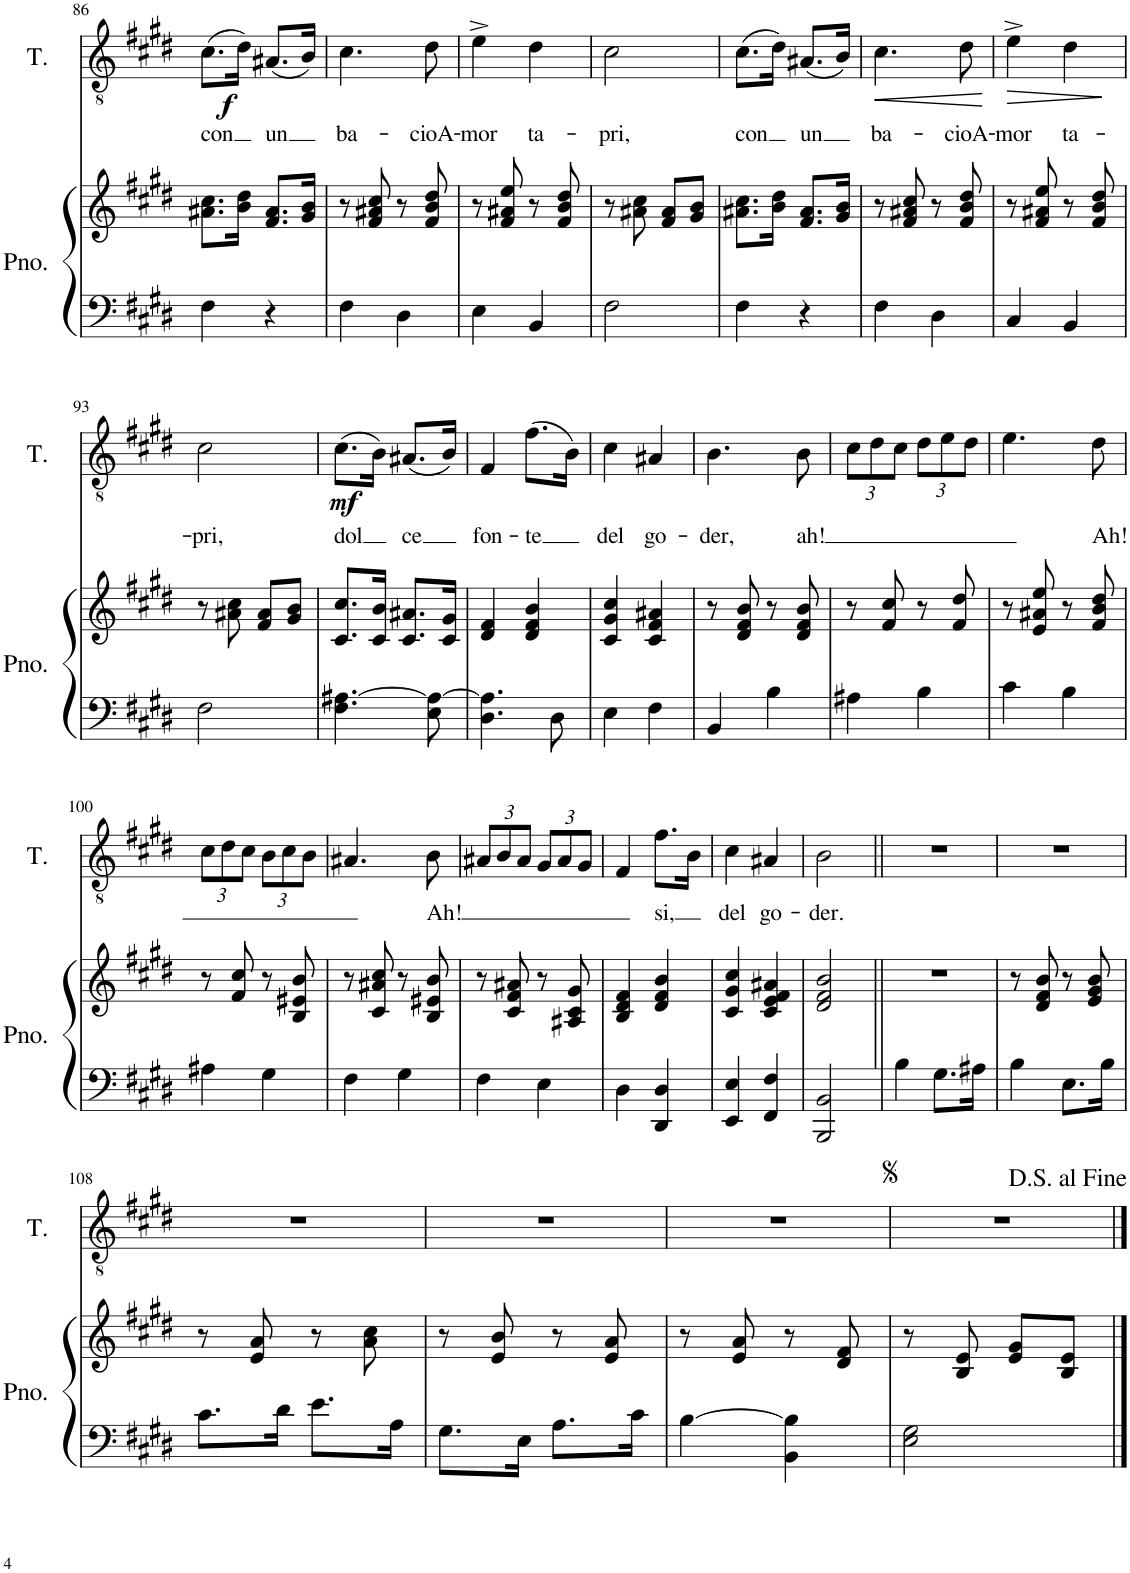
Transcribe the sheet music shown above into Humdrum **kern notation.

**kern	**kern	**kern	**text	**dynam
*part2	*part2	*part1	*part1	*part1
*staff3	*staff2	*staff1	*staff1	*staff1
*I"Piano	*	*I"Tenor	*	*
*I'Pno.	*	*I'T.	*	*
!!LO:PB:g=z
*clefF4	*clefG2	*clefGv2	*	*
*k[f#c#g#d#]	*k[f#c#g#d#]	*k[f#c#g#d#]	*	*
*M2/4	*M2/4	*M2/4	*	*
=86	=86	=86	=86	=86
!	!	!	!LO:LY:b	!
4F#\	8.a#X\ 8.cc#\L	(8.c#\L	con	.
!	!	!	!	!LO:DY:b
.	16b\ 16dd#\Jk	16d#\Jk)	.	f
!	!	!	!LO:LY:b	!
4r	8.f#/ 8.a#/L	(8.A#X/L	un	.
.	16g#/ 16b/Jk	16B/Jk)	.	.
=87	=87	=87	=87	=87
!	!	!	!LO:LY:b	!
4F#\	8r	4.c#\	ba-	.
.	8f#/ 8a#X/ 8cc#/	.	.	.
4D#\	8r	.	.	.
!	!	!	!LO:LY:b	!
.	8f#/ 8b/ 8dd#/	8d#\	-cioA-	.
=88	=88	=88	=88	=88
!	!	!	!LO:LY:b	!
4E\	8r	4e^\	-mor	.
.	8f#/ 8a#X/ 8ee/	.	.	.
!	!	!	!LO:LY:b	!
4BB/	8r	4d#\	ta-	.
.	8f#/ 8b/ 8dd#/	.	.	.
=89	=89	=89	=89	=89
!	!	!	!LO:LY:b	!
2F#\	8r	2c#\	-pri,	.
.	8a#X\ 8cc#\	.	.	.
.	8f#/ 8a#/L	.	.	.
.	8g#/ 8b/J	.	.	.
=90	=90	=90	=90	=90
!	!	!	!LO:LY:b	!
4F#\	8.a#X\ 8.cc#\L	(8.c#\L	con	.
.	16b\ 16dd#\Jk	16d#\Jk)	.	.
!	!	!	!LO:LY:b	!
4r	8.f#/ 8.a#/L	(8.A#X/L	un	.
.	16g#/ 16b/Jk	16B/Jk)	.	.
=91	=91	=91	=91	=91
!	!	!	!LO:LY:b	!LO:HP:b
4F#\	8r	4.c#\	ba-	<
.	8f#/ 8a#X/ 8cc#/	.	.	.
4D#\	8r	.	.	.
!	!	!	!LO:LY:b	!
.	8f#/ 8b/ 8dd#/	8d#\	-cioA-	[
=92	=92	=92	=92	=92
!	!	!	!LO:LY:b	!LO:HP:b
4C#/	8r	4e^\	-mor	>
.	8f#/ 8a#X/ 8ee/	.	.	.
!	!	!	!LO:LY:b	!
4BB/	8r	4d#\	ta-	]
.	8f#/ 8b/ 8dd#/	.	.	.
!!LO:LB:g=z
=93	=93	=93	=93	=93
!	!	!	!LO:LY:b	!
2F#\	8r	2c#\	-pri,	.
.	8a#X\ 8cc#\	.	.	.
.	8f#/ 8a#/L	.	.	.
.	8g#/ 8b/J	.	.	.
=94	=94	=94	=94	=94
!	!	!	!LO:LY:b	!LO:DY:b
4.F#\ [4.A#X\	8.c#/ 8.cc#/L	(8.c#\L	dol	mf
.	16c#/ 16b/Jk	16B\Jk)	.	.
!	!	!	!LO:LY:b	!
.	8.c#/ 8.a#X/L	(8.A#X/L	ce	.
8E\ 8A#\_	.	.	.	.
.	16c#/ 16g#/Jk	16B/Jk)	.	.
=95	=95	=95	=95	=95
!	!	!	!LO:LY:b	!
4.D#\ 4.A#\]	4d#/ 4f#/	4F#/	fon-	.
!	!	!	!LO:LY:b	!
.	4d#/ 4f#/ 4b/	(8.f#\L	-te	.
8D#\	.	.	.	.
.	.	16B\Jk)	.	.
=96	=96	=96	=96	=96
!	!	!	!LO:LY:b	!
4E\	4c#/ 4g#/ 4cc#/	4c#\	del	.
!	!	!	!LO:LY:b	!
4F#\	4c#/ 4f#/ 4a#X/	4A#X/	go-	.
=97	=97	=97	=97	=97
!	!	!	!LO:LY:b	!
4BB/	8r	4.B\	-der,	.
.	8d#/ 8f#/ 8b/	.	.	.
4B\	8r	.	.	.
!	!	!	!LO:LY:b	!
.	8d#/ 8f#/ 8b/	8B\	ah!	.
=98	=98	=98	=98	=98
*	*	*Xbrackettup	*	*
4A#X\	8r	12c#\L	.	.
.	.	12d#\	.	.
.	8f#/ 8cc#/	.	.	.
.	.	12c#\J	.	.
4B\	8r	12d#\L	.	.
.	.	12e\	.	.
.	8f#/ 8dd#/	.	.	.
.	.	12d#\J	.	.
=99	=99	=99	=99	=99
4c#\	8r	4.e\	.	.
.	8e/ 8a#X/ 8ee/	.	.	.
4B\	8r	.	.	.
!	!	!	!LO:LY:b	!
.	8f#/ 8b/ 8dd#/	8d#\	Ah!	.
!!LO:LB:g=z
=100	=100	=100	=100	=100
4A#X\	8r	12c#\L	.	.
.	.	12d#\	.	.
.	8f#/ 8cc#/	.	.	.
.	.	12c#\J	.	.
4G#\	8r	12B\L	.	.
.	.	12c#\	.	.
.	8B/ 8e#X/ 8b/	.	.	.
.	.	12B\J	.	.
=101	=101	=101	=101	=101
4F#\	8r	4.A#X/	.	.
.	8c#/ 8a#X/ 8cc#/	.	.	.
4G#\	8r	.	.	.
!	!	!	!LO:LY:b	!
.	8B/ 8e#X/ 8b/	8B\	Ah!	.
=102	=102	=102	=102	=102
4F#\	8r	12A#X/L	.	.
.	.	12B/	.	.
.	8c#/ 8f#/ 8a#X/	.	.	.
.	.	12A#/J	.	.
4E\	8r	12G#/L	.	.
.	.	12A#/	.	.
.	8A#X/ 8c#/ 8g#/	.	.	.
.	.	12G#/J	.	.
=103	=103	=103	=103	=103
4D#\	4B/ 4d#/ 4f#/	4F#/	.	.
!	!	!	!LO:LY:b	!
4DD#/ 4D#/	4d#/ 4f#/ 4b/	8.f#\L	si,	.
.	.	16B\Jk	.	.
=104	=104	=104	=104	=104
!	!	!	!LO:LY:b	!
4EE/ 4E/	4c#/ 4g#/ 4cc#/	4c#\	del	.
!	!	!	!LO:LY:b	!
4FF#/ 4F#/	4c#/ 4e/ 4f#/ 4a#X/	4A#X/	go-	.
=105	=105	=105	=105	=105
!	!	!	!LO:LY:b	!
2BBB/ 2BB/	2d#/ 2f#/ 2b/	2B\	-der.	.
=106||	=106||	=106||	=106||	=106||
4B\	2r	2r	.	.
8.G#\L	.	.	.	.
16A#X\Jk	.	.	.	.
=107	=107	=107	=107	=107
4B\	8r	2r	.	.
.	8d#/ 8f#/ 8b/	.	.	.
8.E\L	8r	.	.	.
.	8e/ 8g#/ 8b/	.	.	.
16B\Jk	.	.	.	.
!!LO:LB:g=z
=108	=108	=108	=108	=108
8.c#\L	8r	2r	.	.
.	8e/ 8a/	.	.	.
16d#\Jk	.	.	.	.
8.e\L	8r	.	.	.
.	8a\ 8cc#\	.	.	.
16A\Jk	.	.	.	.
=109	=109	=109	=109	=109
8.G#\L	8r	2r	.	.
.	8e/ 8b/	.	.	.
16E\Jk	.	.	.	.
8.A\L	8r	.	.	.
.	8e/ 8a/	.	.	.
16c#\Jk	.	.	.	.
=110	=110	=110	=110	=110
[4B\	8r	2r	.	.
.	8e/ 8a/	.	.	.
4BB\ 4B\]	8r	.	.	.
.	8d#/ 8f#/	.	.	.
=111	=111	=111	=111	=111
2E\ 2G#\	8r	2r	.	.
.	8B/ 8e/	.	.	.
.	8e/ 8g#/L	.	.	.
.	8B/ 8e/J	.	.	.
==	==	==	==	==
*-	*-	*-	*-	*-
